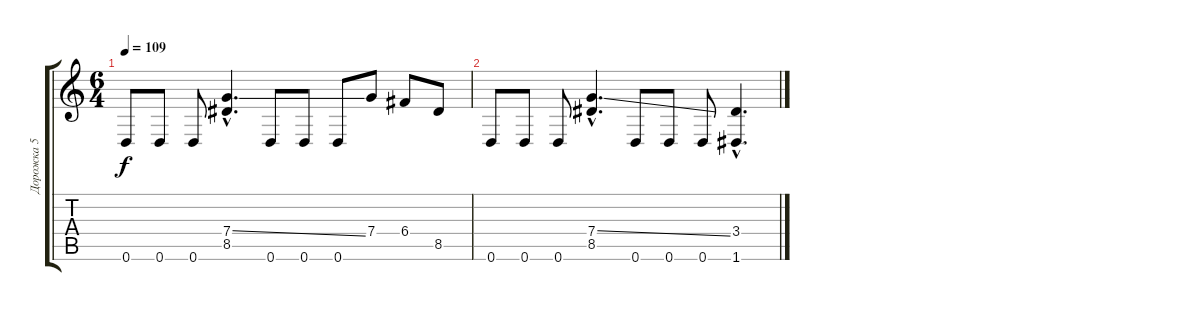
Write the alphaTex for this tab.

\track ("Дорожка 5" "Дорожка 5") {instrument electricbasspick}
\staff {score tabs}
\tuning (D4 A3 F3 C3 G2 D2) {hide}
\ts (6 4)
\tempo 109
\clef g2
\ks c
0.6.8{dy f} 0.6.8 0.6.8 (7.4{ss hac} 8.5{hac}).4{d} 0.6.8 0.6.8 0.6.8 7.4.8 6.4.8 8.5.8 |
0.6.8 0.6.8 0.6.8 (7.4{ss hac} 8.5{hac}).4{d} 0.6.8 0.6.8 0.6.8 (3.4{hac} 1.6{hac}).4{d}
